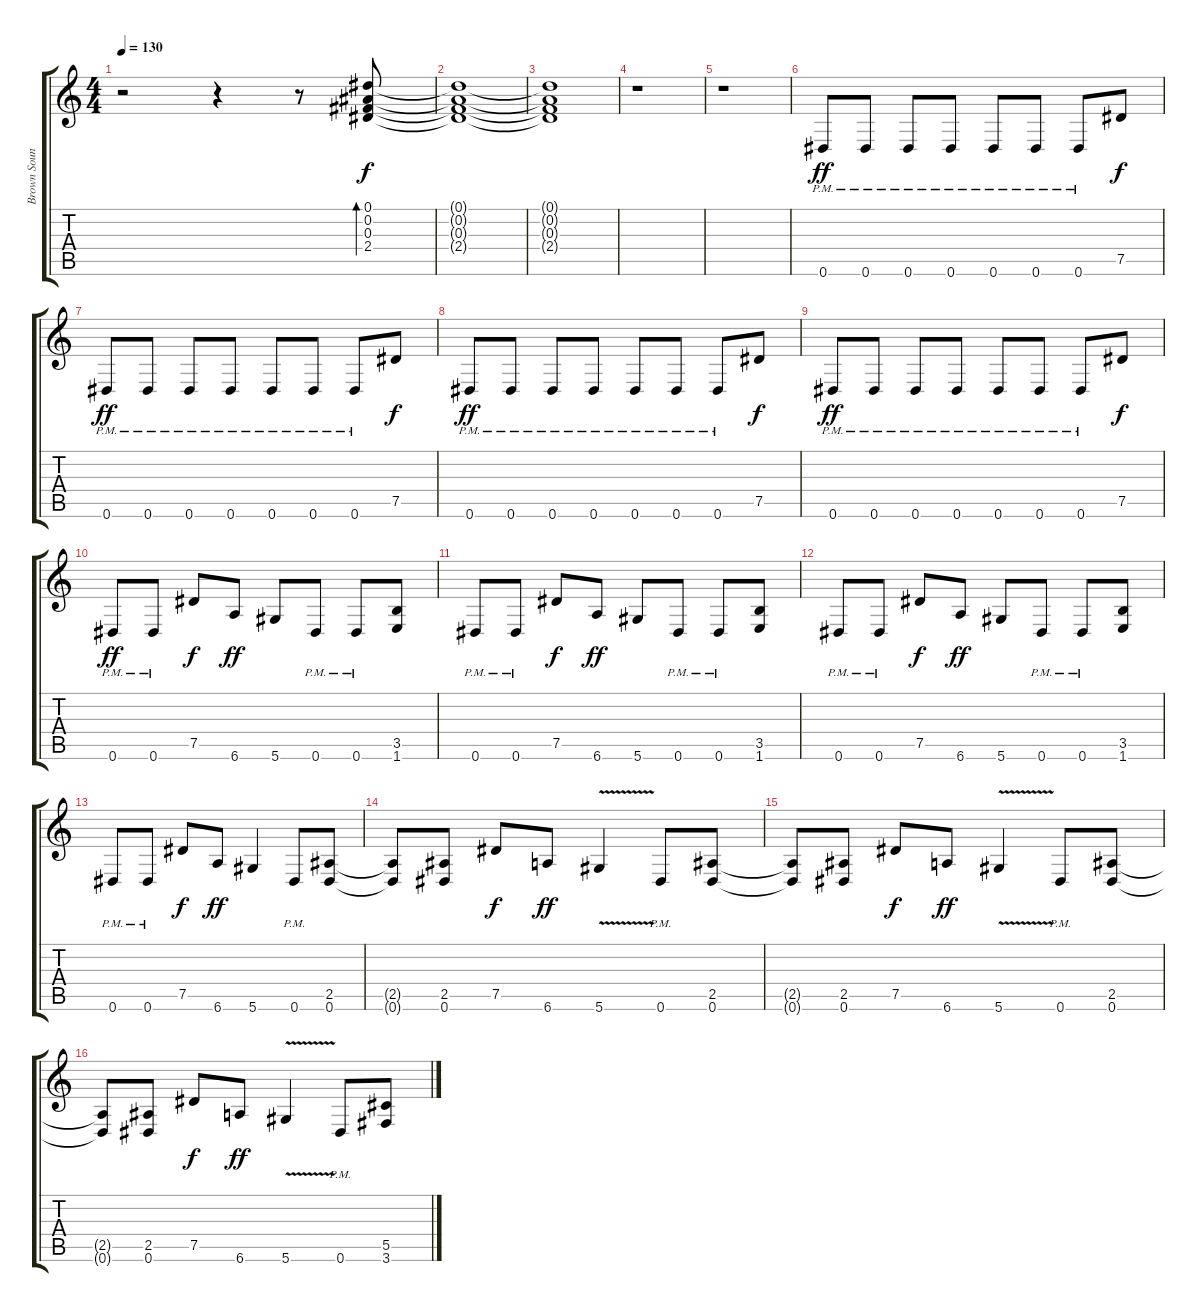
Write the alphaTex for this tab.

\track ("Brown Sound (Guitar)" "Brown Soun") {instrument overdrivenguitar}
\staff {score tabs}
\tuning (Eb4 Bb3 Gb3 Db3 Ab2 Eb2) {hide}
\ts (4 4)
\tempo 130
\clef g2
\ks c
r.2{dy f} r.4 r.8 (0.1 0.2 0.3 2.4).8{bd 60 volume 3} |
(0.1{t} 0.2{t} 0.3{t} 2.4{t}).1 |
(0.1{t} 0.2{t} 0.3{t} 2.4{t}).1 |
r.1{volume 10} |
r.1 |
0.6{pm}.8{dy ff instrument distortionguitar} 0.6{pm}.8 0.6{pm}.8 0.6{pm}.8 0.6{pm}.8 0.6{pm}.8 0.6{pm}.8 7.5.8{dy f} |
0.6{pm}.8{dy ff} 0.6{pm}.8 0.6{pm}.8 0.6{pm}.8 0.6{pm}.8 0.6{pm}.8 0.6{pm}.8 7.5.8{dy f} |
0.6{pm}.8{dy ff} 0.6{pm}.8 0.6{pm}.8 0.6{pm}.8 0.6{pm}.8 0.6{pm}.8 0.6{pm}.8 7.5.8{dy f} |
0.6{pm}.8{dy ff} 0.6{pm}.8 0.6{pm}.8 0.6{pm}.8 0.6{pm}.8 0.6{pm}.8 0.6{pm}.8 7.5.8{dy f} |
0.6{pm}.8{dy ff} 0.6{pm}.8 7.5.8{dy f} 6.6.8{dy ff} 5.6.8 0.6{pm}.8 0.6{pm}.8 (3.5 1.6).8 |
0.6{pm}.8 0.6{pm}.8 7.5.8{dy f} 6.6.8{dy ff} 5.6.8 0.6{pm}.8 0.6{pm}.8 (3.5 1.6).8 |
0.6{pm}.8 0.6{pm}.8 7.5.8{dy f} 6.6.8{dy ff} 5.6.8 0.6{pm}.8 0.6{pm}.8 (3.5 1.6).8 |
0.6{pm}.8 0.6{pm}.8 7.5.8{dy f} 6.6.8{dy ff} 5.6.4 0.6{pm}.8 (2.5 0.6).8 |
(2.5{t} 0.6{t}).8 (2.5 0.6).8 7.5.8{dy f} 6.6.8{dy ff} 5.6{v}.4 0.6{pm}.8 (2.5 0.6).8 |
(2.5{t} 0.6{t}).8 (2.5 0.6).8 7.5.8{dy f} 6.6.8{dy ff} 5.6{v}.4 0.6{pm}.8 (2.5 0.6).8 |
(2.5{t} 0.6{t}).8 (2.5 0.6).8 7.5.8{dy f} 6.6.8{dy ff} 5.6{v}.4 0.6{pm}.8 (5.5 3.6).8
